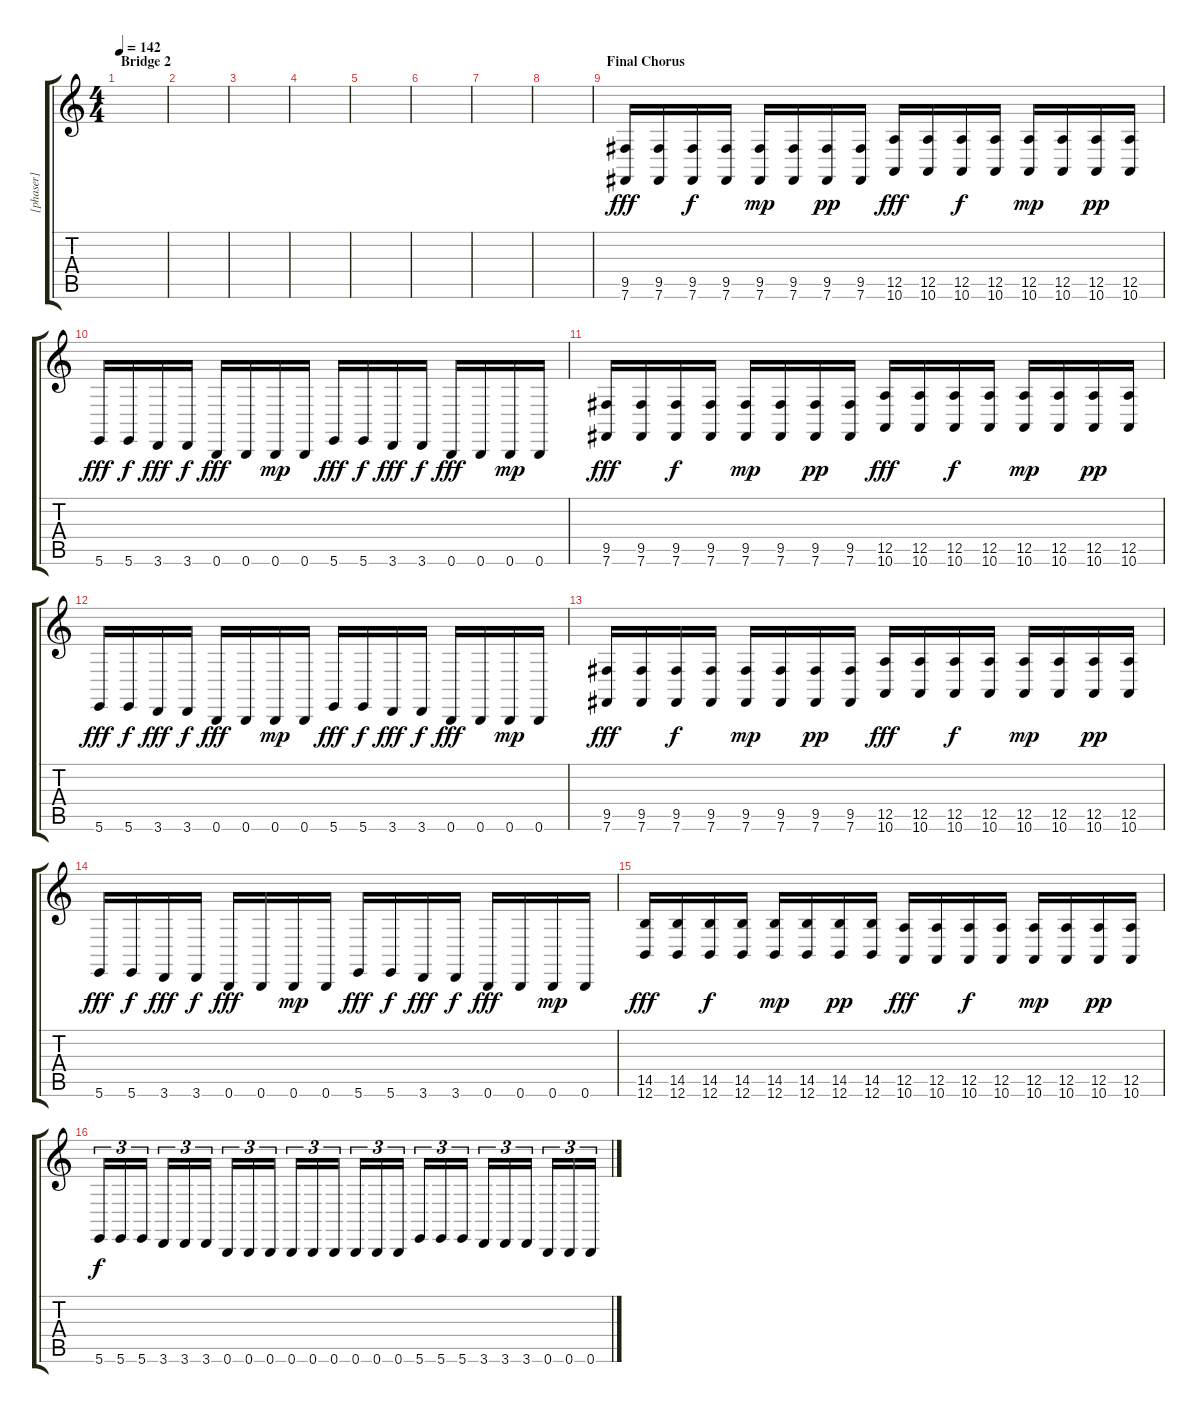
\track ("[phaser]" "[phaser]") {instrument reedorgan}
\staff {score tabs}
\tuning (E4 B3 G3 D3 A2 B1) {hide}
\ts (4 4)
\section ("" "Bridge 2")
\tempo 142
\clef g2
\ks c
|
|
|
|
|
|
|
|
\section ("" "Final Chorus")
(9.5 7.6).16{dy fff instrument distortionguitar} (9.5 7.6).16 (9.5 7.6).16{dy f} (9.5 7.6).16 (9.5 7.6).16{dy mp} (9.5 7.6).16 (9.5 7.6).16{dy pp} (9.5 7.6).16 (12.5 10.6).16{dy fff} (12.5 10.6).16 (12.5 10.6).16{dy f} (12.5 10.6).16 (12.5 10.6).16{dy mp} (12.5 10.6).16 (12.5 10.6).16{dy pp} (12.5 10.6).16 |
5.6.16{dy fff} 5.6.16{dy f} 3.6.16{dy fff} 3.6.16{dy f} 0.6.16{dy fff} 0.6.16 0.6.16{dy mp} 0.6.16 5.6.16{dy fff} 5.6.16{dy f} 3.6.16{dy fff} 3.6.16{dy f} 0.6.16{dy fff} 0.6.16 0.6.16{dy mp} 0.6.16 |
(9.5 7.6).16{dy fff} (9.5 7.6).16 (9.5 7.6).16{dy f} (9.5 7.6).16 (9.5 7.6).16{dy mp} (9.5 7.6).16 (9.5 7.6).16{dy pp} (9.5 7.6).16 (12.5 10.6).16{dy fff} (12.5 10.6).16 (12.5 10.6).16{dy f} (12.5 10.6).16 (12.5 10.6).16{dy mp} (12.5 10.6).16 (12.5 10.6).16{dy pp} (12.5 10.6).16 |
5.6.16{dy fff} 5.6.16{dy f} 3.6.16{dy fff} 3.6.16{dy f} 0.6.16{dy fff} 0.6.16 0.6.16{dy mp} 0.6.16 5.6.16{dy fff} 5.6.16{dy f} 3.6.16{dy fff} 3.6.16{dy f} 0.6.16{dy fff} 0.6.16 0.6.16{dy mp} 0.6.16 |
(9.5 7.6).16{dy fff} (9.5 7.6).16 (9.5 7.6).16{dy f} (9.5 7.6).16 (9.5 7.6).16{dy mp} (9.5 7.6).16 (9.5 7.6).16{dy pp} (9.5 7.6).16 (12.5 10.6).16{dy fff} (12.5 10.6).16 (12.5 10.6).16{dy f} (12.5 10.6).16 (12.5 10.6).16{dy mp} (12.5 10.6).16 (12.5 10.6).16{dy pp} (12.5 10.6).16 |
5.6.16{dy fff} 5.6.16{dy f} 3.6.16{dy fff} 3.6.16{dy f} 0.6.16{dy fff} 0.6.16 0.6.16{dy mp} 0.6.16 5.6.16{dy fff} 5.6.16{dy f} 3.6.16{dy fff} 3.6.16{dy f} 0.6.16{dy fff} 0.6.16 0.6.16{dy mp} 0.6.16 |
(14.5 12.6).16{dy fff} (14.5 12.6).16 (14.5 12.6).16{dy f} (14.5 12.6).16 (14.5 12.6).16{dy mp} (14.5 12.6).16 (14.5 12.6).16{dy pp} (14.5 12.6).16 (12.5 10.6).16{dy fff} (12.5 10.6).16 (12.5 10.6).16{dy f} (12.5 10.6).16 (12.5 10.6).16{dy mp} (12.5 10.6).16 (12.5 10.6).16{dy pp} (12.5 10.6).16 |
5.6.16{tu (3 2) dy f} 5.6.16{tu (3 2)} 5.6.16{tu (3 2)} 3.6.16{tu (3 2)} 3.6.16{tu (3 2)} 3.6.16{tu (3 2)} 0.6.16{tu (3 2)} 0.6.16{tu (3 2)} 0.6.16{tu (3 2)} 0.6.16{tu (3 2)} 0.6.16{tu (3 2)} 0.6.16{tu (3 2)} 0.6.16{tu (3 2)} 0.6.16{tu (3 2)} 0.6.16{tu (3 2)} 5.6.16{tu (3 2)} 5.6.16{tu (3 2)} 5.6.16{tu (3 2)} 3.6.16{tu (3 2)} 3.6.16{tu (3 2)} 3.6.16{tu (3 2)} 0.6.16{tu (3 2)} 0.6.16{tu (3 2)} 0.6.16{tu (3 2)}
